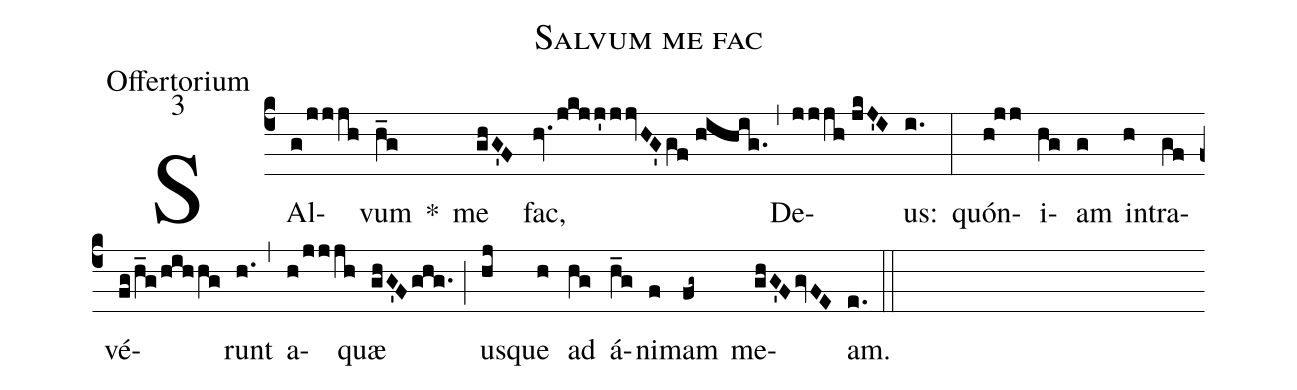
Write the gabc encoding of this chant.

name: Salvum me fac;
office-part: Offertorium;
mode: 3;
%%
(c4) SAl(g/jjjh)vum(h_g) *() me(ghG'F) fac,(hv.jkjj'jjvHG'gf//hihig.) (,) De(jjjh//jkJ'I)us:(i.) (:)
quón(h!jj)i(hg)am(g) in(h)tra(gf)vé(fg/h_g/hihhg)runt(h.) (,) a(h/jjjh)quæ(ghG'Fghg.) (;) us(hj)que(h) ad(hg) á(h_g)ni(f)mam(fg~) me(ghG'FgvFE)am.(e.) (::)
